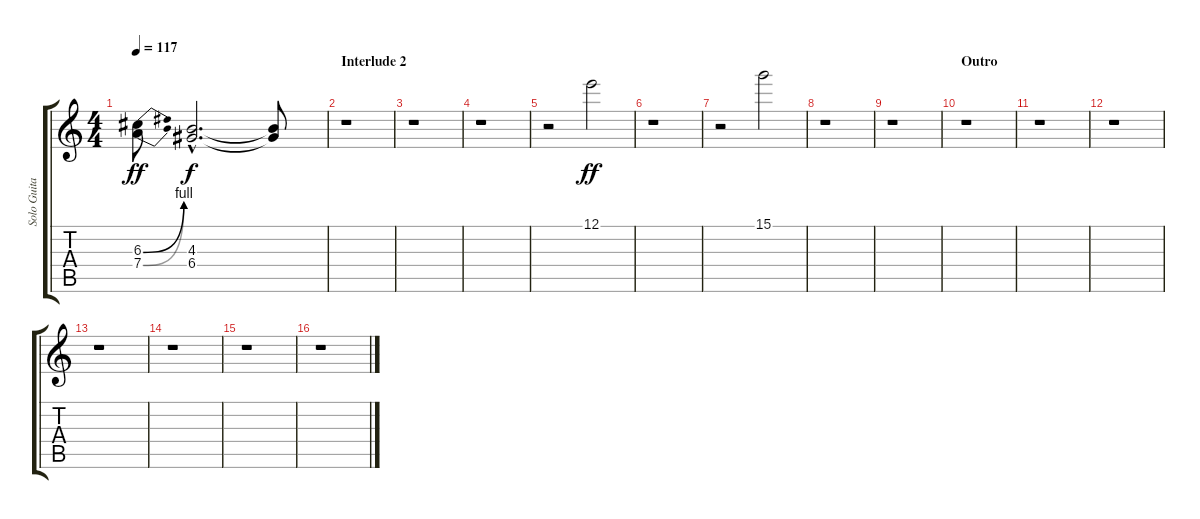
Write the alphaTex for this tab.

\track ("Solo Guitar" "Solo Guita") {instrument distortionguitar}
\staff {score tabs}
\tuning (E4 B3 G3 D3 A2 E2) {hide}
\ts (4 4)
\tempo 117
\clef g2
\ks c
(6.3{be (bend 0 0 60 4)} 7.4{be (bend 0 0 60 4)}).8{dy ff} (4.3{hac} 6.4{hac}).2{d dy f} (4.3{t} 6.4{t}).8 |
\section ("" "Interlude 2")
r.1 |
r.1 |
r.1 |
r.2 12.1.2{dy ff} |
r.1 |
r.2 15.1.2 |
r.1 |
r.1 |
\section ("" "Outro")
r.1 |
r.1 |
r.1 |
r.1 |
r.1 |
r.1 |
r.1
